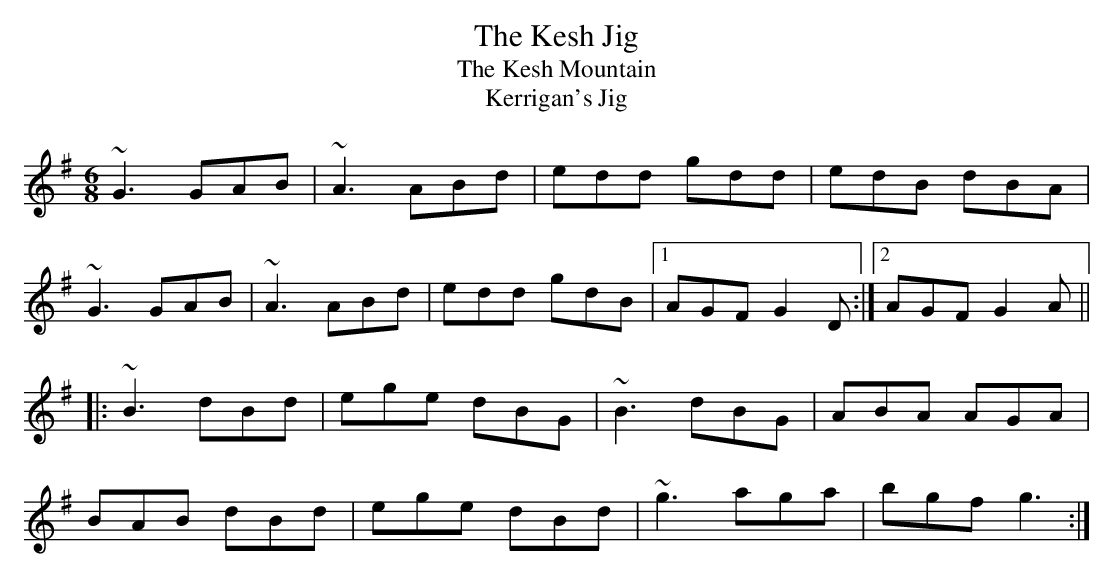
X:1
T:Kesh Jig, The
T:Kesh Mountain, The
T:Kerrigan's Jig
M:6/8
L:1/8
K:G
~G3 GAB|~A3 ABd|edd gdd|edB dBA|!
~G3 GAB|~A3 ABd|edd gdB|1 AGF G2D:|2 AGF G2A||!
|:~B3 dBd|ege dBG|~B3 dBG|ABA AGA|!
BAB dBd|ege dBd|~g3 aga|bgf g3:|!
